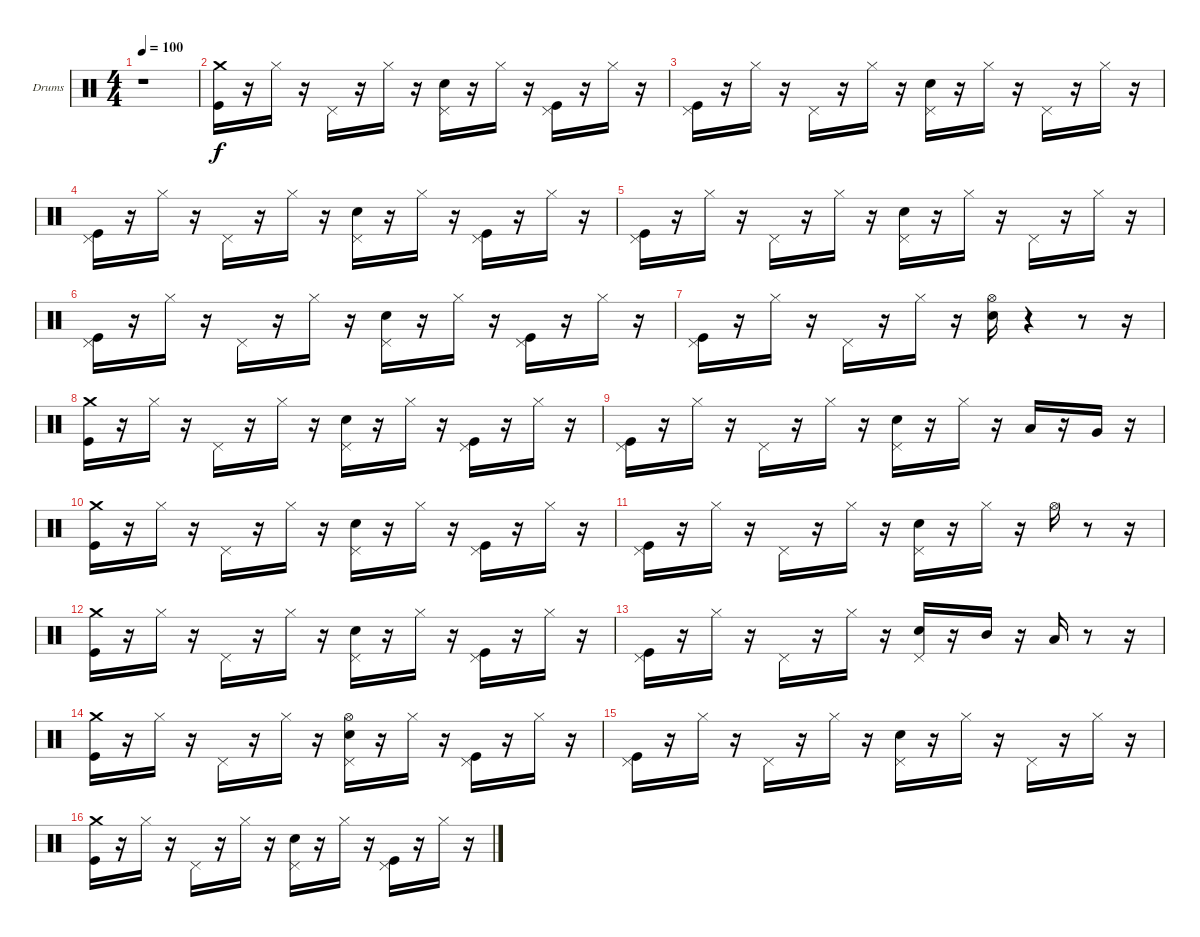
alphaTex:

\defaultSystemsLayout 4
\bracketExtendMode groupsimilarinstruments
\firstSystemTrackNameOrientation horizontal
\otherSystemsTrackNameOrientation horizontal
\track ("Drumkit" "Drums") {instrument percussion}
\staff {score}
\articulation defaults
\ts (4 4)
\tempo 100
\clef neutral
\scale
0.472222
\ks c
r.1{dy f} |
\scale
0.263889 ("Kick (hit)" "Crash medium (hit)").16 r.16 "Hi-Hat (closed)".16 r.16 "Pedal Hi-Hat (hit)".16 r.16 "Hi-Hat (closed)".16 r.16 ("Snare (hit) 2" "Pedal Hi-Hat (hit)").16 r.16 "Hi-Hat (closed)".16 r.16 ("Pedal Hi-Hat (hit)" "Kick (hit)").16 r.16 "Hi-Hat (closed)".16 r.16 |
\scale
0.263889 ("Kick (hit)" "Pedal Hi-Hat (hit)").16 r.16 "Hi-Hat (closed)".16 r.16 "Pedal Hi-Hat (hit)".16 r.16 "Hi-Hat (closed)".16 r.16 ("Snare (hit) 2" "Pedal Hi-Hat (hit)").16 r.16 "Hi-Hat (closed)".16 r.16 "Pedal Hi-Hat (hit)".16 r.16 "Hi-Hat (closed)".16 r.16 |
\scale
0.333333 ("Kick (hit)" "Pedal Hi-Hat (hit)").16 r.16 "Hi-Hat (closed)".16 r.16 "Pedal Hi-Hat (hit)".16 r.16 "Hi-Hat (closed)".16 r.16 ("Snare (hit) 2" "Pedal Hi-Hat (hit)").16 r.16 "Hi-Hat (closed)".16 r.16 ("Kick (hit)" "Pedal Hi-Hat (hit)").16 r.16 "Hi-Hat (closed)".16 r.16 |
\scale
0.333333 ("Pedal Hi-Hat (hit)" "Kick (hit)").16 r.16 "Hi-Hat (closed)".16 r.16 "Pedal Hi-Hat (hit)".16 r.16 "Hi-Hat (closed)".16 r.16 ("Pedal Hi-Hat (hit)" "Snare (hit) 2").16 r.16 "Hi-Hat (closed)".16 r.16 "Pedal Hi-Hat (hit)".16 r.16 "Hi-Hat (closed)".16 r.16 |
\scale
0.333333 ("Kick (hit)" "Pedal Hi-Hat (hit)").16 r.16 "Hi-Hat (closed)".16 r.16 "Pedal Hi-Hat (hit)".16 r.16 "Hi-Hat (closed)".16 r.16 ("Snare (hit) 2" "Pedal Hi-Hat (hit)").16 r.16 "Hi-Hat (closed)".16 r.16 ("Pedal Hi-Hat (hit)" "Kick (hit)").16 r.16 "Hi-Hat (closed)".16 r.16 |
\scale
0.333333 ("Pedal Hi-Hat (hit)" "Kick (hit)").16 r.16 "Hi-Hat (closed)".16 r.16 "Pedal Hi-Hat (hit)".16 r.16 "Hi-Hat (closed)".16 r.16 ("Hi-Hat (open)" "Snare (hit) 2").16 r.4 r.8 r.16 |
\scale
0.333333 ("Crash medium (hit)" "Kick (hit)").16 r.16 "Hi-Hat (closed)".16 r.16 "Pedal Hi-Hat (hit)".16 r.16 "Hi-Hat (closed)".16 r.16 ("Snare (hit) 2" "Pedal Hi-Hat (hit)").16 r.16 "Hi-Hat (closed)".16 r.16 ("Kick (hit)" "Pedal Hi-Hat (hit)").16 r.16 "Hi-Hat (closed)".16 r.16 |
\scale
0.333333 ("Kick (hit)" "Pedal Hi-Hat (hit)").16 r.16 "Hi-Hat (closed)".16 r.16 "Pedal Hi-Hat (hit)".16 r.16 "Hi-Hat (closed)".16 r.16 ("Snare (hit) 2" "Pedal Hi-Hat (hit)").16 r.16 "Hi-Hat (closed)".16 r.16 "Low Tom (hit)".16 r.16 "Very Low Tom (hit)".16 r.16 |
\scale
0.333333 ("Kick (hit)" "Crash medium (hit)").16 r.16 "Hi-Hat (closed)".16 r.16 "Pedal Hi-Hat (hit)".16 r.16 "Hi-Hat (closed)".16 r.16 ("Snare (hit) 2" "Pedal Hi-Hat (hit)").16 r.16 "Hi-Hat (closed)".16 r.16 ("Kick (hit)" "Pedal Hi-Hat (hit)").16 r.16 "Hi-Hat (closed)".16 r.16 |
\scale
0.333333 ("Kick (hit)" "Pedal Hi-Hat (hit)").16 r.16 "Hi-Hat (closed)".16 r.16 "Pedal Hi-Hat (hit)".16 r.16 "Hi-Hat (closed)".16 r.16 ("Snare (hit) 2" "Pedal Hi-Hat (hit)").16 r.16 "Hi-Hat (closed)".16 r.16 "Hi-Hat (open)".16 r.8 r.16 |
\scale
0.333333 ("Kick (hit)" "Crash medium (hit)").16 r.16 "Hi-Hat (closed)".16 r.16 "Pedal Hi-Hat (hit)".16 r.16 "Hi-Hat (closed)".16 r.16 ("Snare (hit) 2" "Pedal Hi-Hat (hit)").16 r.16 "Hi-Hat (closed)".16 r.16 ("Kick (hit)" "Pedal Hi-Hat (hit)").16 r.16 "Hi-Hat (closed)".16 r.16 |
\scale
0.333333 ("Kick (hit)" "Pedal Hi-Hat (hit)").16 r.16 "Hi-Hat (closed)".16 r.16 "Pedal Hi-Hat (hit)".16 r.16 "Hi-Hat (closed)".16 r.16 ("Snare (hit) 2" "Pedal Hi-Hat (hit)").16 r.16 "Mid Tom (hit)".16 r.16 "Low Tom (hit)".16 r.8 r.16 |
\scale
0.333333 ("Kick (hit)" "Crash medium (hit)").16 r.16 "Hi-Hat (closed)".16 r.16 "Pedal Hi-Hat (hit)".16 r.16 "Hi-Hat (closed)".16 r.16 ("Pedal Hi-Hat (hit)" "Snare (hit) 2" "Hi-Hat (open)").16 r.16 "Hi-Hat (closed)".16 r.16 ("Pedal Hi-Hat (hit)" "Kick (hit)").16 r.16 "Hi-Hat (closed)".16 r.16 |
\scale
0.333333 ("Kick (hit)" "Pedal Hi-Hat (hit)").16 r.16 "Hi-Hat (closed)".16 r.16 "Pedal Hi-Hat (hit)".16 r.16 "Hi-Hat (closed)".16 r.16 ("Snare (hit) 2" "Pedal Hi-Hat (hit)").16 r.16 "Hi-Hat (closed)".16 r.16 "Pedal Hi-Hat (hit)".16 r.16 "Hi-Hat (closed)".16 r.16 |
\scale
0.333333 ("Kick (hit)" "Crash medium (hit)").16 r.16 "Hi-Hat (closed)".16 r.16 "Pedal Hi-Hat (hit)".16 r.16 "Hi-Hat (closed)".16 r.16 ("Snare (hit) 2" "Pedal Hi-Hat (hit)").16 r.16 "Hi-Hat (closed)".16 r.16 ("Pedal Hi-Hat (hit)" "Kick (hit)").16 r.16 "Hi-Hat (closed)".16 r.16
